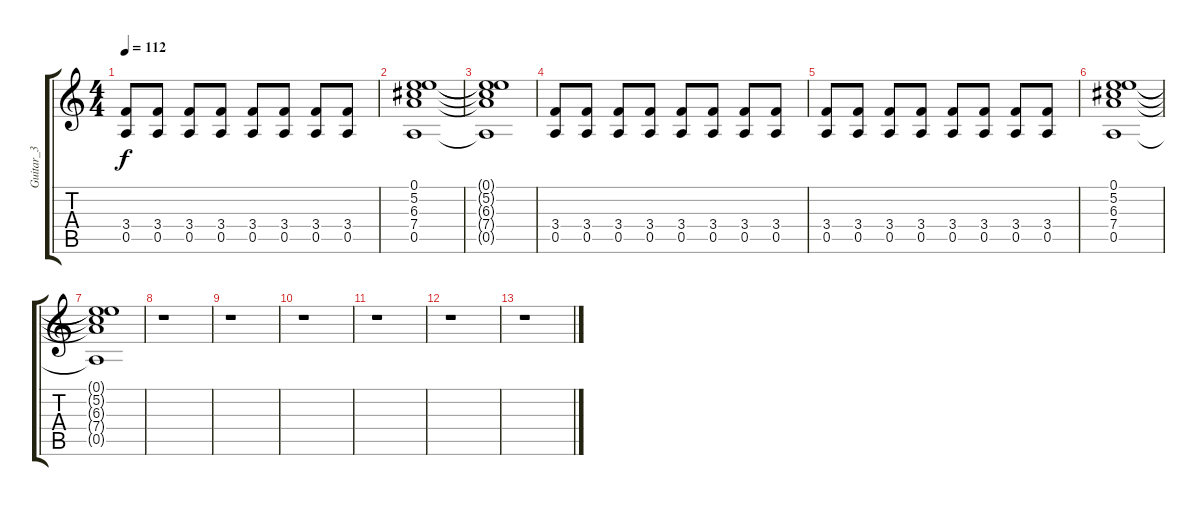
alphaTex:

\track ("Guitar_3" "Guitar_3") {instrument overdrivenguitar}
\staff {score tabs}
\tuning (E4 B3 G3 D3 A2 E2) {hide}
\ts (4 4)
\tempo 112
\clef g2
\ks c
(3.4 0.5).8{dy f} (3.4 0.5).8 (3.4 0.5).8 (3.4 0.5).8 (3.4 0.5).8 (3.4 0.5).8 (3.4 0.5).8 (3.4 0.5).8 |
(0.1 5.2 6.3 7.4 0.5).1 |
(0.1{t} 5.2{t} 6.3{t} 7.4{t} 0.5{t}).1 |
(3.4 0.5).8 (3.4 0.5).8 (3.4 0.5).8 (3.4 0.5).8 (3.4 0.5).8 (3.4 0.5).8 (3.4 0.5).8 (3.4 0.5).8 |
(3.4 0.5).8 (3.4 0.5).8 (3.4 0.5).8 (3.4 0.5).8 (3.4 0.5).8 (3.4 0.5).8 (3.4 0.5).8 (3.4 0.5).8 |
(0.1 5.2 6.3 7.4 0.5).1 |
(0.1{t} 5.2{t} 6.3{t} 7.4{t} 0.5{t}).1 |
r.1 |
r.1 |
r.1 |
r.1 |
r.1 |
r.1
